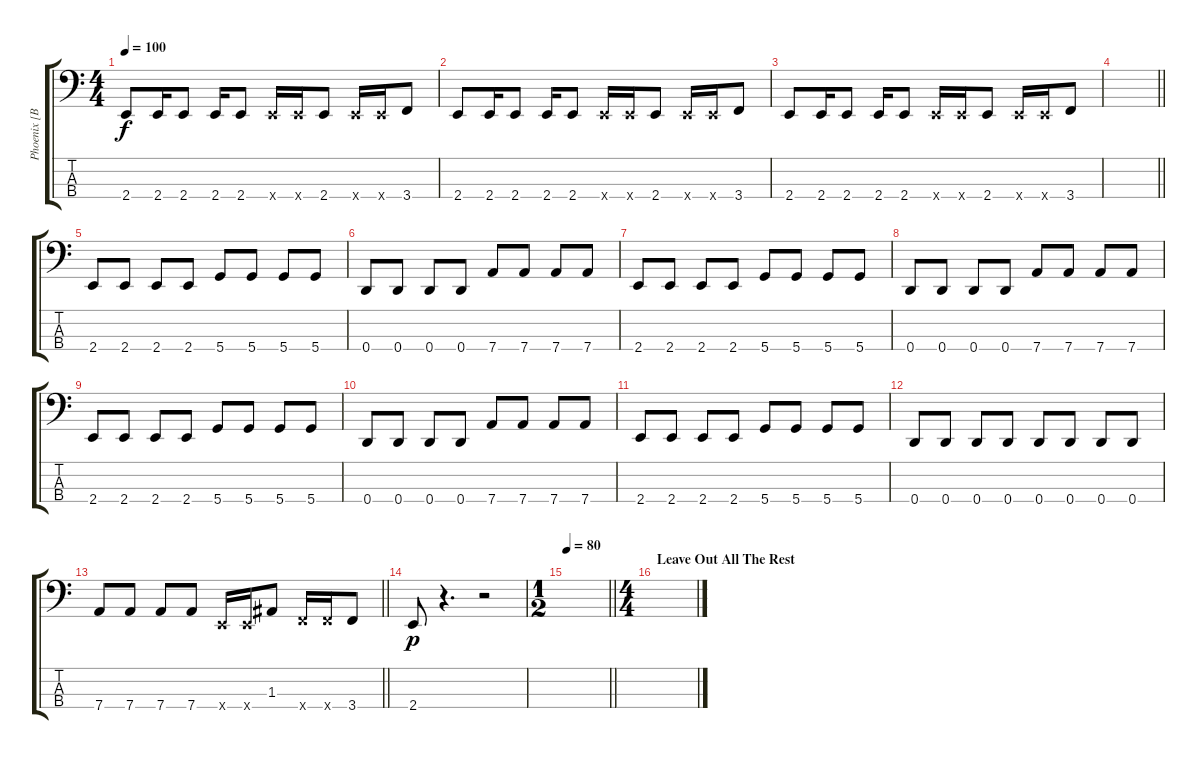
\track ("Phoenix [Bass]" "Phoenix [B") {instrument electricbassfinger}
\staff {score tabs}
\tuning (G2 D2 A1 D1) {hide}
\ts (4 4)
\tempo 100
\clef f4
\ks c
2.4.8{dy f} 2.4.16 2.4.8 2.4.16 2.4.8 2.4{x}.16 2.4{x}.16 2.4.8 2.4{x}.16 2.4{x}.16 3.4.8 |
2.4.8 2.4.16 2.4.8 2.4.16 2.4.8 2.4{x}.16 2.4{x}.16 2.4.8 2.4{x}.16 2.4{x}.16 3.4.8 |
2.4.8 2.4.16 2.4.8 2.4.16 2.4.8 2.4{x}.16 2.4{x}.16 2.4.8 2.4{x}.16 2.4{x}.16 3.4.8 |
\barLineRight lightlight
|
2.4.8 2.4.8 2.4.8 2.4.8 5.4.8 5.4.8 5.4.8 5.4.8 |
0.4.8 0.4.8 0.4.8 0.4.8 7.4.8 7.4.8 7.4.8 7.4.8 |
2.4.8 2.4.8 2.4.8 2.4.8 5.4.8 5.4.8 5.4.8 5.4.8 |
0.4.8 0.4.8 0.4.8 0.4.8 7.4.8 7.4.8 7.4.8 7.4.8 |
2.4.8 2.4.8 2.4.8 2.4.8 5.4.8 5.4.8 5.4.8 5.4.8 |
0.4.8 0.4.8 0.4.8 0.4.8 7.4.8 7.4.8 7.4.8 7.4.8 |
2.4.8 2.4.8 2.4.8 2.4.8 5.4.8 5.4.8 5.4.8 5.4.8 |
0.4.8 0.4.8 0.4.8 0.4.8 0.4.8 0.4.8 0.4.8 0.4.8 |
\barLineRight lightlight
7.4.8 7.4.8 7.4.8 7.4.8 2.4{x}.16 2.4{x}.16 1.3.8 3.4{x}.16 3.4{x}.16 3.4.8 |
2.4.8{dy p} r.4{d} r.2 |
\ts (1 2)
\tempo 80
\barLineRight lightlight
|
\ts (4 4)
\section ("" "Leave Out All The Rest")
